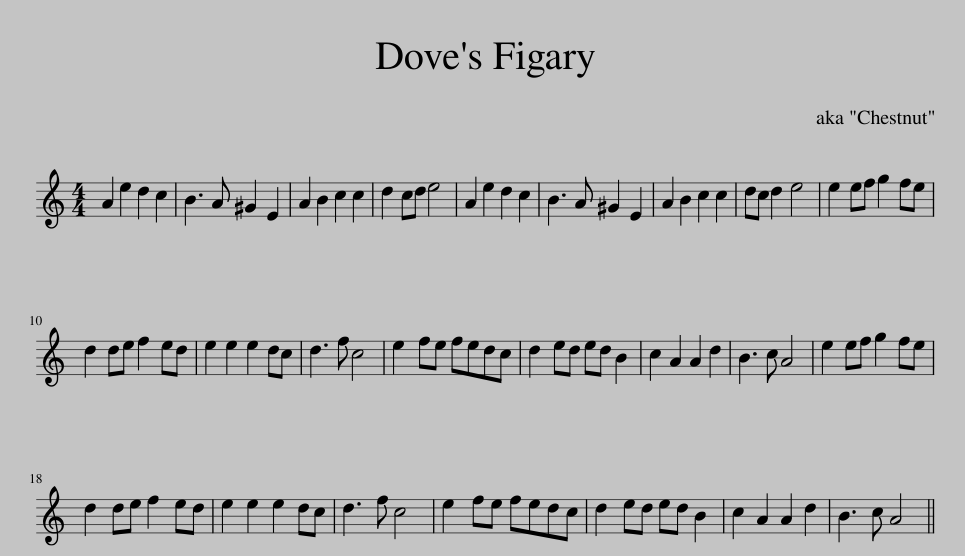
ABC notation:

X:1
L:1/8
M:4/4
I:linebreak $
K:C
V:1 treble
V:1
 A2 e2 d2 c2 | B3 A ^G2 E2 | A2 B2 c2 c2 | d2 cd e4 | A2 e2 d2 c2 | %5
 B3 A ^G2 E2 | A2 B2 c2 c2 | dc d2 e4 | e2 ef g2 fe |$ d2 de f2 ed | %10
 e2 e2 e2 dc | d3 f c4 | e2 fe fedc | d2 ed ed B2 | c2 A2 A2 d2 | %15
 B3 c A4 | e2 ef g2 fe |$ d2 de f2 ed | e2 e2 e2 dc | d3 f c4 | %20
 e2 fe fedc | d2 ed ed B2 | c2 A2 A2 d2 | B3 c A4 || %24
